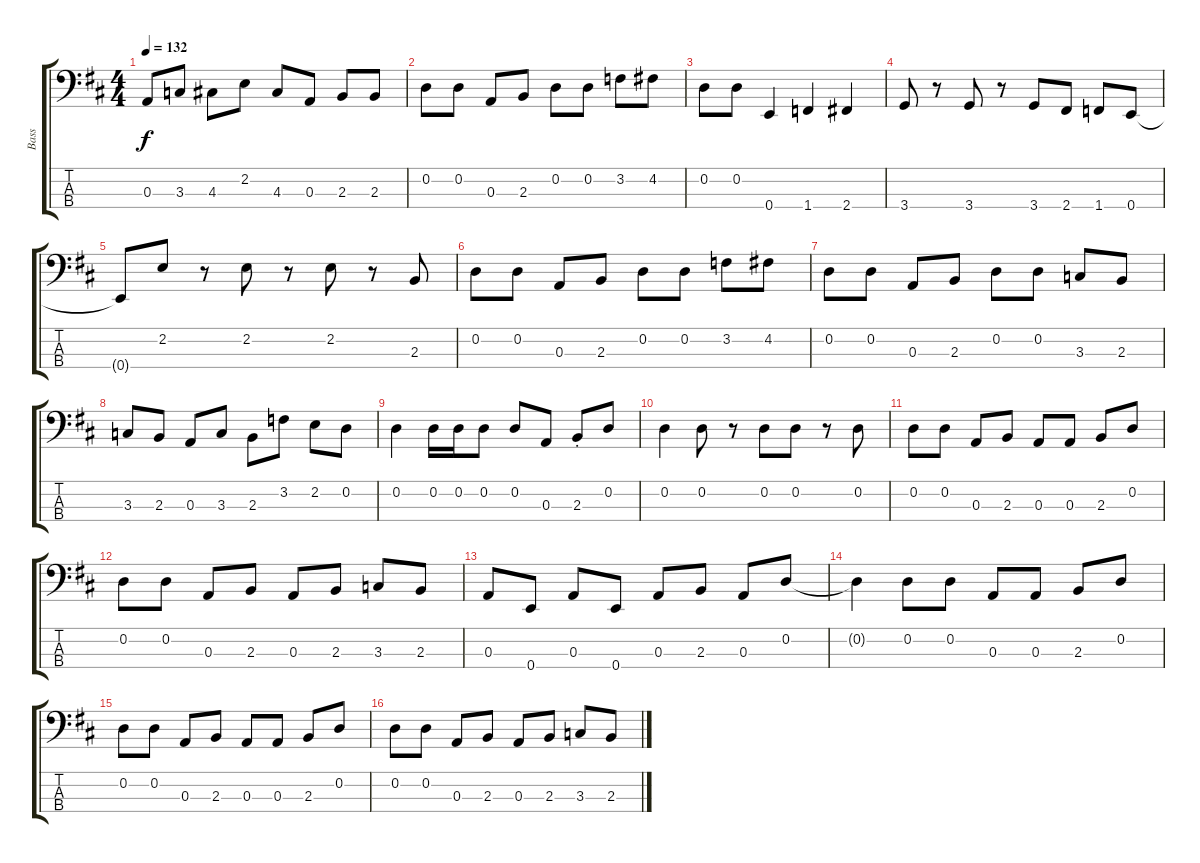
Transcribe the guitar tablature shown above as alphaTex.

\track ("Bass" "Bass") {instrument electricbassfinger}
\staff {score tabs}
\tuning (G2 D2 A1 E1) {hide}
\ts (4 4)
\tempo 132
\clef f4
\ks d
0.3{t}.8{dy f} 3.3.8 4.3.8 2.2.8 4.3.8 0.3.8 2.3.8 2.3.8 |
0.2.8 0.2.8 0.3.8 2.3.8 0.2.8 0.2.8 3.2.8 4.2.8 |
0.2.8 0.2.8 0.4.4 1.4.4 2.4.4 |
3.4.8 r.8 3.4.8 r.8 3.4.8 2.4.8 1.4.8 0.4.8 |
0.4{t}.8 2.2.8 r.8 2.2.8 r.8 2.2.8 r.8 2.3.8 |
0.2.8 0.2.8 0.3.8 2.3.8 0.2.8 0.2.8 3.2.8 4.2.8 |
0.2.8 0.2.8 0.3.8 2.3.8 0.2.8 0.2.8 3.3.8 2.3.8 |
3.3.8 2.3.8 0.3.8 3.3.8 2.3.8 3.2.8 2.2.8 0.2.8 |
0.2.4 0.2.16 0.2.16 0.2.8 0.2.8 0.3.8 2.3{st}.8 0.2.8 |
0.2.4 0.2.8 r.8 0.2.8 0.2.8 r.8 0.2.8 |
0.2.8 0.2.8 0.3.8 2.3.8 0.3.8 0.3.8 2.3.8 0.2.8 |
0.2.8 0.2.8 0.3.8 2.3.8 0.3.8 2.3.8 3.3.8 2.3.8 |
0.3.8 0.4.8 0.3.8 0.4.8 0.3.8 2.3.8 0.3.8 0.2.8 |
0.2{t}.4 0.2.8 0.2.8 0.3.8 0.3.8 2.3.8 0.2.8 |
0.2.8 0.2.8 0.3.8 2.3.8 0.3.8 0.3.8 2.3.8 0.2.8 |
0.2.8 0.2.8 0.3.8 2.3.8 0.3.8 2.3.8 3.3.8 2.3.8
